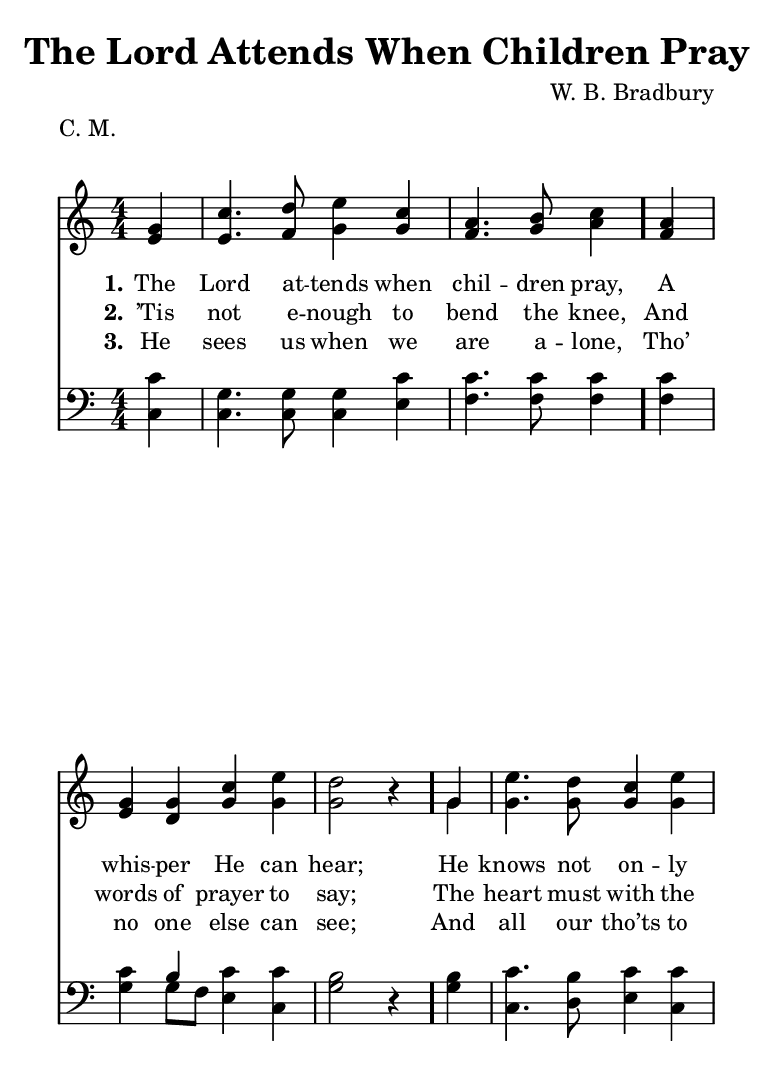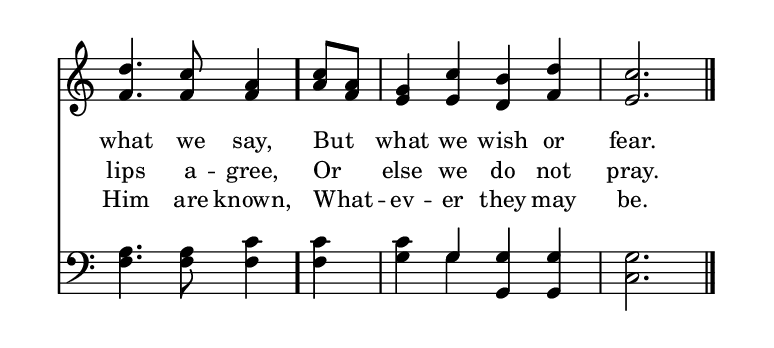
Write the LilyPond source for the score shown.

\include "common/global.ily"
\paper {
  \include "common/paper.ily"
  ragged-last-bottom = ##t
  system-system-spacing.padding = 11
}

\header{
  %children
  hymnnumber = "317"
  title = "The Lord Attends When Children Pray"
  tunename = "Brown"
  meter = "C. M."
  poet = ""
  composer = "W. B. Bradbury"
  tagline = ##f
}

global = {
  \include "common/overrides.ily"
  \override Staff.TimeSignature.style = #'numbered
  \time 4/4
  \override Score.MetronomeMark.transparent = ##t % hide all fermata changes too
  \tempo 4=80
  \key c \major
  \partial 4
  \autoBeamOff
}

notesSoprano = {
\global
\relative c'' {

  g4 | c4. d8 e4 c | a4. b8 c4
  a4 | g g c e | d2 r4
  g,4 | e'4. d8 c4 e | d4. c8 a4
  c8[ a] | g4 c b d | c2.

  \bar "|."

}
}

notesAlto = {
\global
\relative e' {

  e4 | e4. f8 g4 g | f4. g8 a4
  f4 | e d g g | g2 r4
  g4 | g4. g8 g4 g | f4. f8 f4
  a8[ f] | e4 e d f | e2.

}
}

notesTenor = {
\global
\relative a {

  c4 | g4. g8 g4 c | c4. c8 c4
  c4 | c4 b c c | b2 r4
  b4 | c4. b8 c4 c | a4. a8 c4
  c4 | c g g g | g2.

}
}

notesBass = {
\global
\relative f {

  c4 | c4. c8 c4 e | f4. f8 f4
  f4 | g g8[ f] e4 c | g'2 r4
  g4 | c,4. d8 e4 c | f4. f8 f4
  f4 | g4 g g, g | c2.

}
}

wordsA = \lyricmode {
\set stanza = "1."

The Lord at -- tends when chil -- dren pray, \bar "."
A whis -- per He can hear; \bar "."
He knows not on -- ly what we say, \bar "."
But what we wish or fear. \bar "."

}

wordsB = \lyricmode {
\set stanza = "2."

’Tis not e -- nough to bend the knee,
And words of prayer to say;
The heart must with the lips a -- gree,
Or else we do not pray.

}

wordsC = \lyricmode {
\set stanza = "3."

He sees us when we are a -- lone,
Tho’ no one else can see;
And all our tho’ts to Him are known, % original has "thot’s"
What -- ev -- er they may be.

}

\score {
  \context ChoirStaff <<
    \context Staff = upper <<
      \set Staff.autoBeaming = ##f
      \set ChoirStaff.systemStartDelimiter = #'SystemStartBar
      \set ChoirStaff.printPartCombineTexts = ##f
      \partcombine #'(2 . 11) \notesSoprano \notesAlto
      \context NullVoice = sopranos { \voiceOne << \notesSoprano >> }
      \context Lyrics = one   \lyricsto sopranos \wordsA
      \context Lyrics = two   \lyricsto sopranos \wordsB
      \context Lyrics = three \lyricsto sopranos \wordsC
    >>
    \context Staff = men <<
      \set Staff.autoBeaming = ##f
      \clef bass
      \set ChoirStaff.printPartCombineTexts = ##f
      \partcombine #'(2 . 11) \notesTenor \notesBass
    >>
  >>
  \layout {
    \include "common/layout.ily"
  }
  \midi{
    \include "common/midi.ily"
  }
}

\version "2.19.49"  % necessary for upgrading to future LilyPond versions.

% vi:set et ts=2 sw=2 ai nocindent syntax=lilypond:
